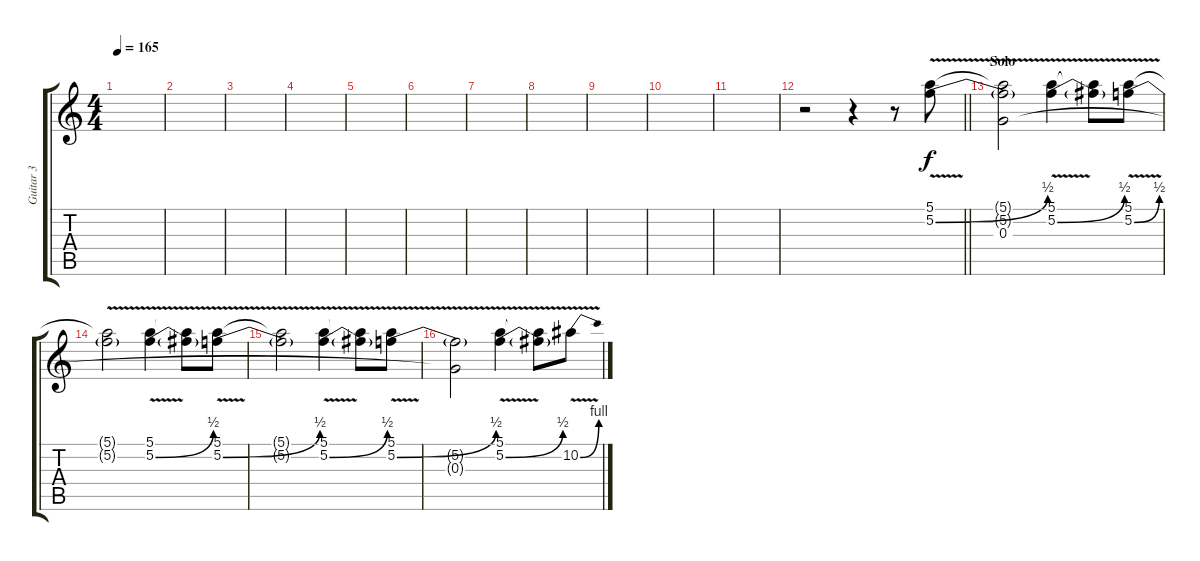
\track ("Guitar 3" "Guitar 3") {instrument overdrivenguitar}
\staff {score tabs}
\tuning (E4 C4 G3 C3 G2 C2) {hide}
\ts (4 4)
\tempo 165
\clef g2
\ks c
|
|
|
|
|
|
|
|
|
|
|
\barLineRight lightlight
r.2 r.4 r.8 (5.1 5.2{be (bend 0 0 60 2) v}).8 |
\section ("" "Solo")
(5.1{t} 5.2{t} 0.3).2 (5.1 5.2{be (bend 0 0 60 2) v}).4 (5.1{t} 5.2{t}).8 (5.1 5.2{be (bend 0 0 60 2) v}).8 |
(5.1{t} 5.2{t}).2 (5.1 5.2{be (bend 0 0 60 2) v}).4 (5.1{t} 5.2{t}).8 (5.1 5.2{be (bend 0 0 60 2) v}).8 |
(5.1{t} 5.2{t}).2 (5.1 5.2{be (bend 0 0 60 2) v}).4 (5.1{t} 5.2{t}).8 (5.1 5.2{be (bend 0 0 60 2) v}).8 |
(5.2{t} 0.3{t}).2 (5.1 5.2{be (bend 0 0 60 2) v}).4 (5.1{t} 5.2{t}).8 10.2{be (bend 0 0 60 4) v}.8
